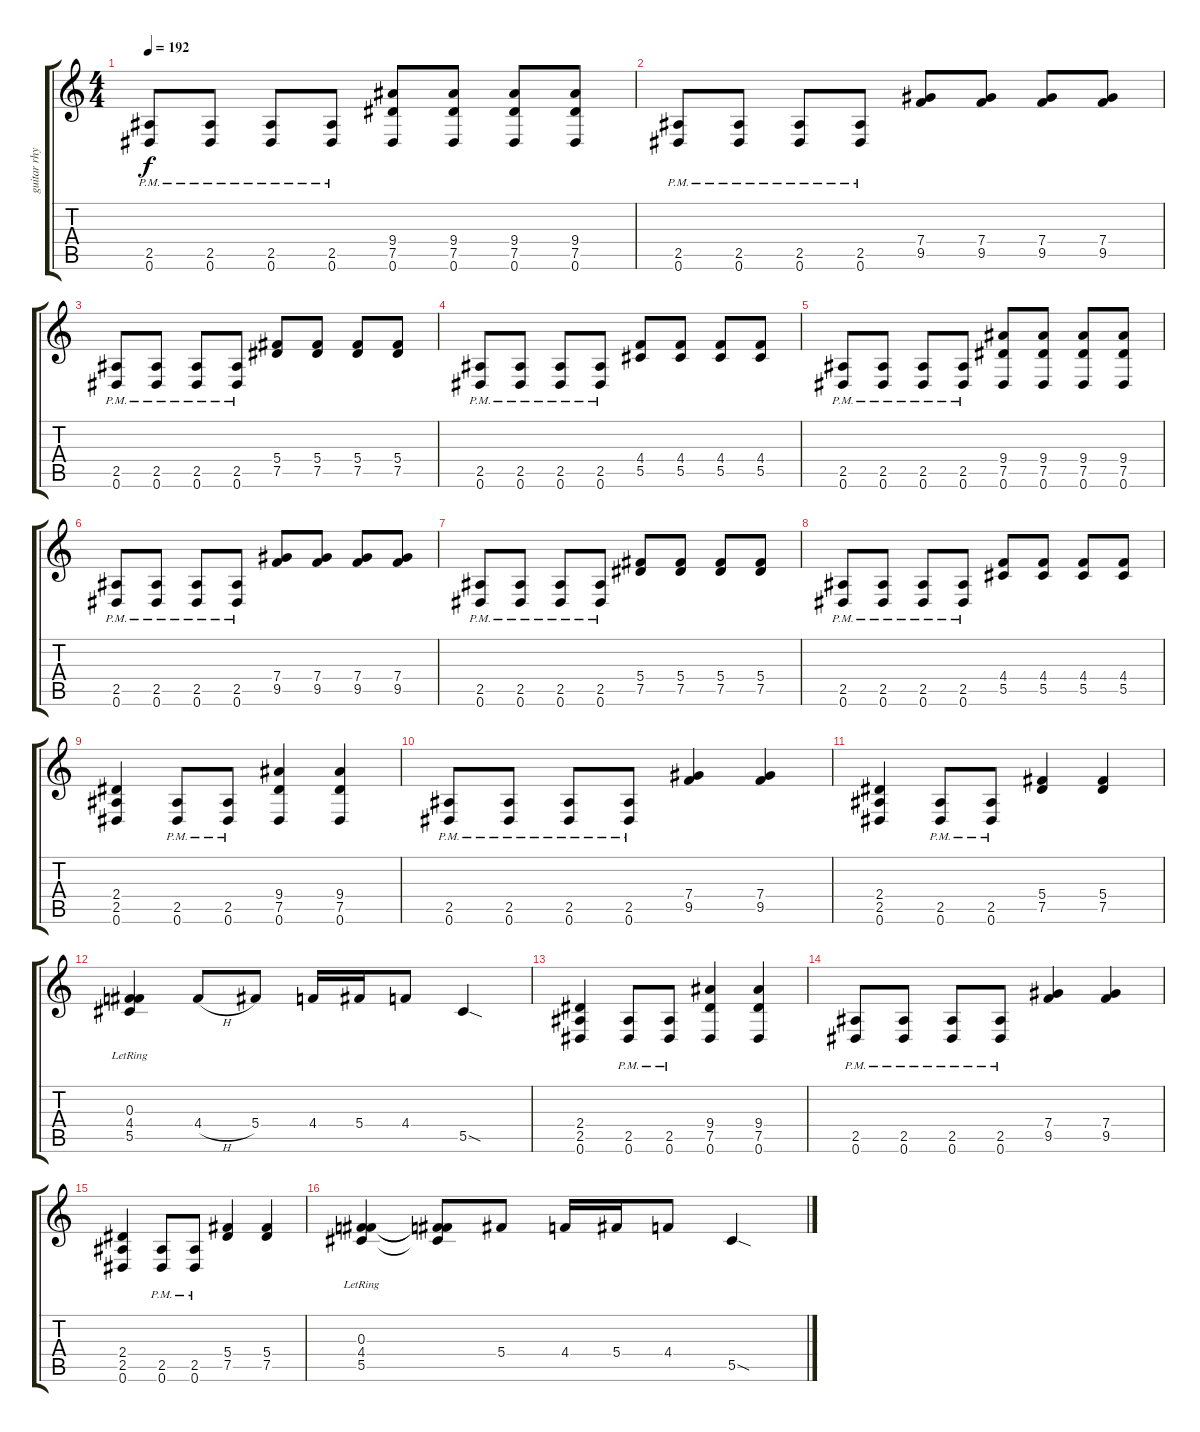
\track ("guitar rhythm 2" "guitar rhy") {instrument overdrivenguitar}
\staff {score tabs}
\tuning (Eb4 Bb3 Gb3 Db3 Ab2 Eb2) {hide}
\ts (4 4)
\tempo 192
\clef g2
\ks c
(2.5{pm} 0.6{pm}).8{dy f} (2.5{pm} 0.6{pm}).8 (2.5{pm} 0.6{pm}).8 (2.5{pm} 0.6{pm}).8 (9.4 7.5 0.6).8 (9.4 7.5 0.6).8 (9.4 7.5 0.6).8 (9.4 7.5 0.6).8 |
(2.5{pm} 0.6{pm}).8 (2.5{pm} 0.6{pm}).8 (2.5{pm} 0.6{pm}).8 (2.5{pm} 0.6{pm}).8 (7.4 9.5).8 (7.4 9.5).8 (7.4 9.5).8 (7.4 9.5).8 |
(2.5{pm} 0.6{pm}).8 (2.5{pm} 0.6{pm}).8 (2.5{pm} 0.6{pm}).8 (2.5{pm} 0.6{pm}).8 (5.4 7.5).8 (5.4 7.5).8 (5.4 7.5).8 (5.4 7.5).8 |
(2.5{pm} 0.6{pm}).8 (2.5{pm} 0.6{pm}).8 (2.5{pm} 0.6{pm}).8 (2.5{pm} 0.6{pm}).8 (4.4 5.5).8 (4.4 5.5).8 (4.4 5.5).8 (4.4 5.5).8 |
(2.5{pm} 0.6{pm}).8 (2.5{pm} 0.6{pm}).8 (2.5{pm} 0.6{pm}).8 (2.5{pm} 0.6{pm}).8 (9.4 7.5 0.6).8 (9.4 7.5 0.6).8 (9.4 7.5 0.6).8 (9.4 7.5 0.6).8 |
(2.5{pm} 0.6{pm}).8 (2.5{pm} 0.6{pm}).8 (2.5{pm} 0.6{pm}).8 (2.5{pm} 0.6{pm}).8 (7.4 9.5).8 (7.4 9.5).8 (7.4 9.5).8 (7.4 9.5).8 |
(2.5{pm} 0.6{pm}).8 (2.5{pm} 0.6{pm}).8 (2.5{pm} 0.6{pm}).8 (2.5{pm} 0.6{pm}).8 (5.4 7.5).8 (5.4 7.5).8 (5.4 7.5).8 (5.4 7.5).8 |
(2.5{pm} 0.6{pm}).8 (2.5{pm} 0.6{pm}).8 (2.5{pm} 0.6{pm}).8 (2.5{pm} 0.6{pm}).8 (4.4 5.5).8 (4.4 5.5).8 (4.4 5.5).8 (4.4 5.5).8 |
(2.4 2.5 0.6).4 (2.5{pm} 0.6{pm}).8 (2.5{pm} 0.6{pm}).8 (9.4 7.5 0.6).4 (9.4 7.5 0.6).4 |
(2.5{pm} 0.6{pm}).8 (2.5{pm} 0.6{pm}).8 (2.5{pm} 0.6{pm}).8 (2.5{pm} 0.6{pm}).8 (7.4 9.5).4 (7.4 9.5).4 |
(2.4 2.5 0.6).4 (2.5{pm} 0.6{pm}).8 (2.5{pm} 0.6{pm}).8 (5.4 7.5).4 (5.4 7.5).4 |
(0.3{lr} 4.4 5.5).4 4.4{h}.8 5.4.8 4.4.16 5.4.16 4.4.8 5.5{sod}.4 |
(2.4 2.5 0.6).4 (2.5{pm} 0.6{pm}).8 (2.5{pm} 0.6{pm}).8 (9.4 7.5 0.6).4 (9.4 7.5 0.6).4 |
(2.5{pm} 0.6{pm}).8 (2.5{pm} 0.6{pm}).8 (2.5{pm} 0.6{pm}).8 (2.5{pm} 0.6{pm}).8 (7.4 9.5).4 (7.4 9.5).4 |
(2.4 2.5 0.6).4 (2.5{pm} 0.6{pm}).8 (2.5{pm} 0.6{pm}).8 (5.4 7.5).4 (5.4 7.5).4 |
(0.3{lr} 4.4 5.5).4 (0.3{t} 4.4{t} 5.5{t}).8 5.4.8 4.4.16 5.4.16 4.4.8 5.5{sod}.4
